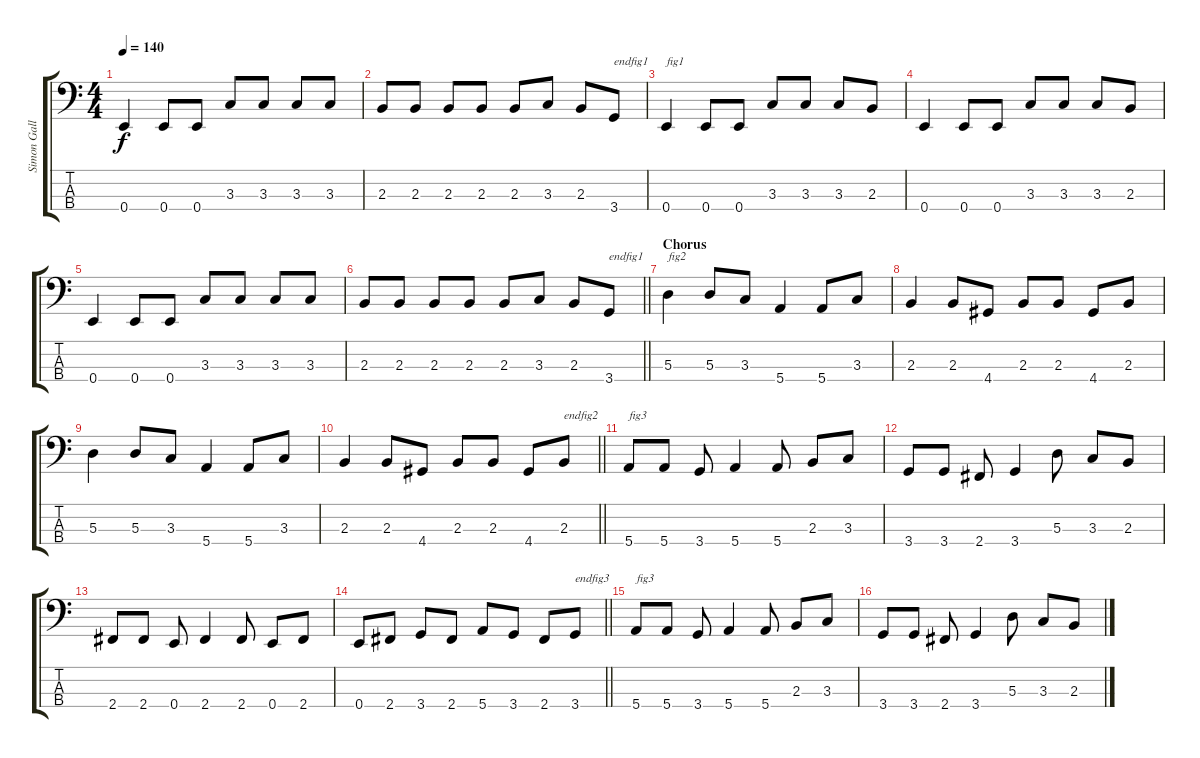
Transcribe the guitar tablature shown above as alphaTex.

\track ("Simon Gallup" "Simon Gall") {instrument electricbasspick}
\staff {score tabs}
\tuning (G2 D2 A1 E1) {hide}
\ts (4 4)
\tempo 140
\clef f4
\ks c
0.4.4{dy f} 0.4.8 0.4.8 3.3.8 3.3.8 3.3.8 3.3.8 |
2.3.8 2.3.8 2.3.8 2.3.8 2.3.8 3.3.8 2.3.8 3.4.8{txt "endfig1"} |
0.4.4{txt "fig1"} 0.4.8 0.4.8 3.3.8 3.3.8 3.3.8 2.3.8 |
0.4.4 0.4.8 0.4.8 3.3.8 3.3.8 3.3.8 2.3.8 |
0.4.4 0.4.8 0.4.8 3.3.8 3.3.8 3.3.8 3.3.8 |
\barLineRight lightlight
2.3.8 2.3.8 2.3.8 2.3.8 2.3.8 3.3.8 2.3.8 3.4.8{txt "endfig1"} |
\section ("" "Chorus")
5.3.4{txt "fig2"} 5.3.8 3.3.8 5.4.4 5.4.8 3.3.8 |
2.3.4 2.3.8 4.4.8 2.3.8 2.3.8 4.4.8 2.3.8 |
5.3.4 5.3.8 3.3.8 5.4.4 5.4.8 3.3.8 |
\barLineRight lightlight
2.3.4 2.3.8 4.4.8 2.3.8 2.3.8 4.4.8 2.3.8{txt "endfig2"} |
5.4.8{txt "fig3"} 5.4.8 3.4.8 5.4.4 5.4.8 2.3.8 3.3.8 |
3.4.8 3.4.8 2.4.8 3.4.4 5.3.8 3.3.8 2.3.8 |
2.4.8 2.4.8 0.4.8 2.4.4 2.4.8 0.4.8 2.4.8 |
\barLineRight lightlight
0.4.8 2.4.8 3.4.8 2.4.8 5.4.8 3.4.8 2.4.8 3.4.8{txt "endfig3"} |
5.4.8{txt "fig3"} 5.4.8 3.4.8 5.4.4 5.4.8 2.3.8 3.3.8 |
3.4.8 3.4.8 2.4.8 3.4.4 5.3.8 3.3.8 2.3.8
